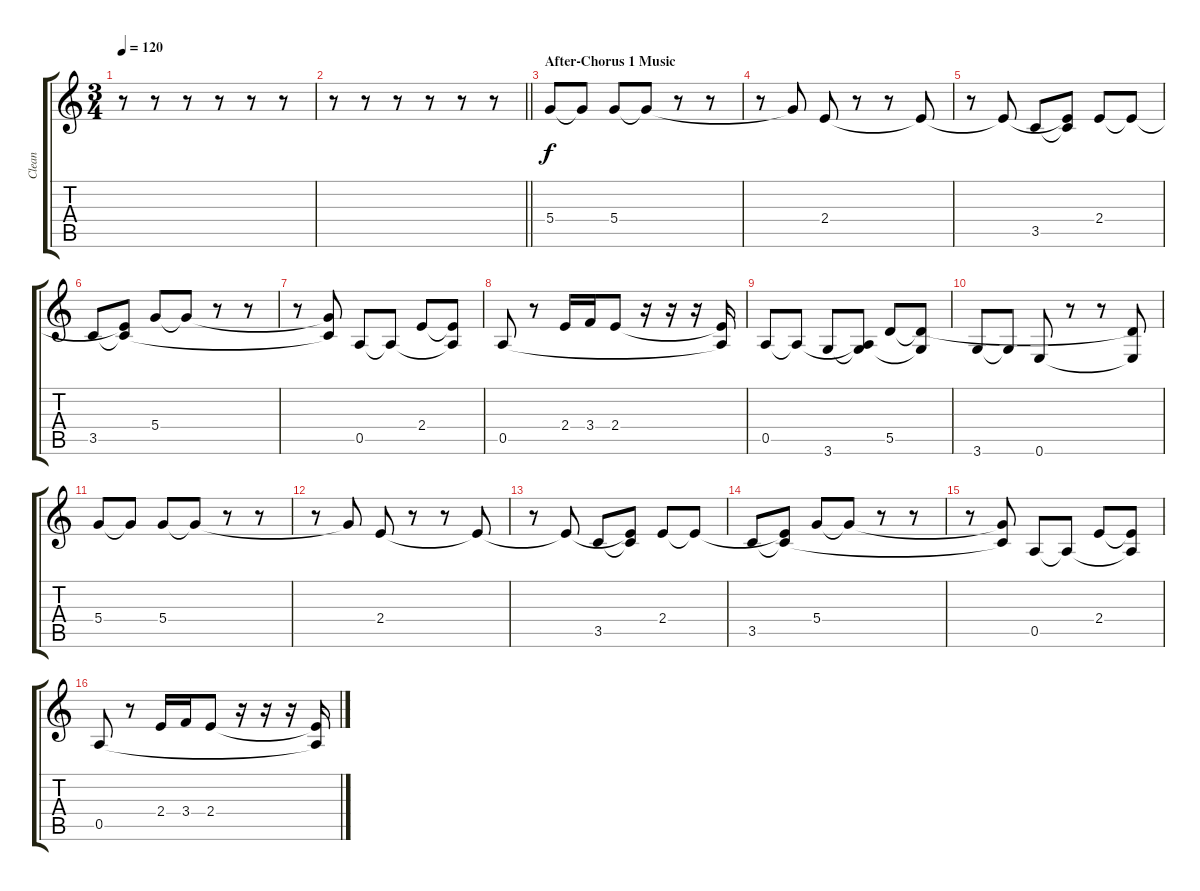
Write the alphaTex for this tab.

\track ("Clean" "Clean") {instrument electricguitarclean}
\staff {score tabs}
\tuning (E4 B3 G3 D3 A2 E2) {hide}
\ts (3 4)
\tempo 120
\clef g2
\ks c
r.8{dy f} r.8 r.8 r.8 r.8 r.8 |
\barLineRight lightlight
r.8 r.8 r.8 r.8 r.8 r.8 |
\section ("" "After-Chorus 1 Music")
5.4.8 5.4{t}.8 5.4.8 5.4{t}.8 r.8 r.8 |
r.8 5.4{t}.8 2.4.8 r.8 r.8 2.4{t}.8 |
r.8 2.4{t}.8 3.5.8 (2.4{t} 3.5{t}).8 2.4.8 2.4{t}.8 |
3.5.8 (2.4{t} 3.5{t}).8 5.4.8 5.4{t}.8 r.8 r.8 |
r.8 (5.4{t} 3.5{t}).8 0.5.8 0.5{t}.8 2.4.8 (2.4{t} 0.5{t}).8 |
0.5.8 r.8 2.4.16 3.4.16 2.4.8 r.16 r.16 r.16 (2.4{t} 0.5{t}).16 |
0.5.8 0.5{t}.8 3.6.8 (0.5{t} 3.6{t}).8 5.5.8 (5.5{t} 3.6{t}).8 |
3.6.8 3.6{t}.8 0.6.8 r.8 r.8 (5.5{t} 0.6{t}).8 |
5.4.8 5.4{t}.8 5.4.8 5.4{t}.8 r.8 r.8 |
r.8 5.4{t}.8 2.4.8 r.8 r.8 2.4{t}.8 |
r.8 2.4{t}.8 3.5.8 (2.4{t} 3.5{t}).8 2.4.8 2.4{t}.8 |
3.5.8 (2.4{t} 3.5{t}).8 5.4.8 5.4{t}.8 r.8 r.8 |
r.8 (5.4{t} 3.5{t}).8 0.5.8 0.5{t}.8 2.4.8 (2.4{t} 0.5{t}).8 |
0.5.8 r.8 2.4.16 3.4.16 2.4.8 r.16 r.16 r.16 (2.4{t} 0.5{t}).16
